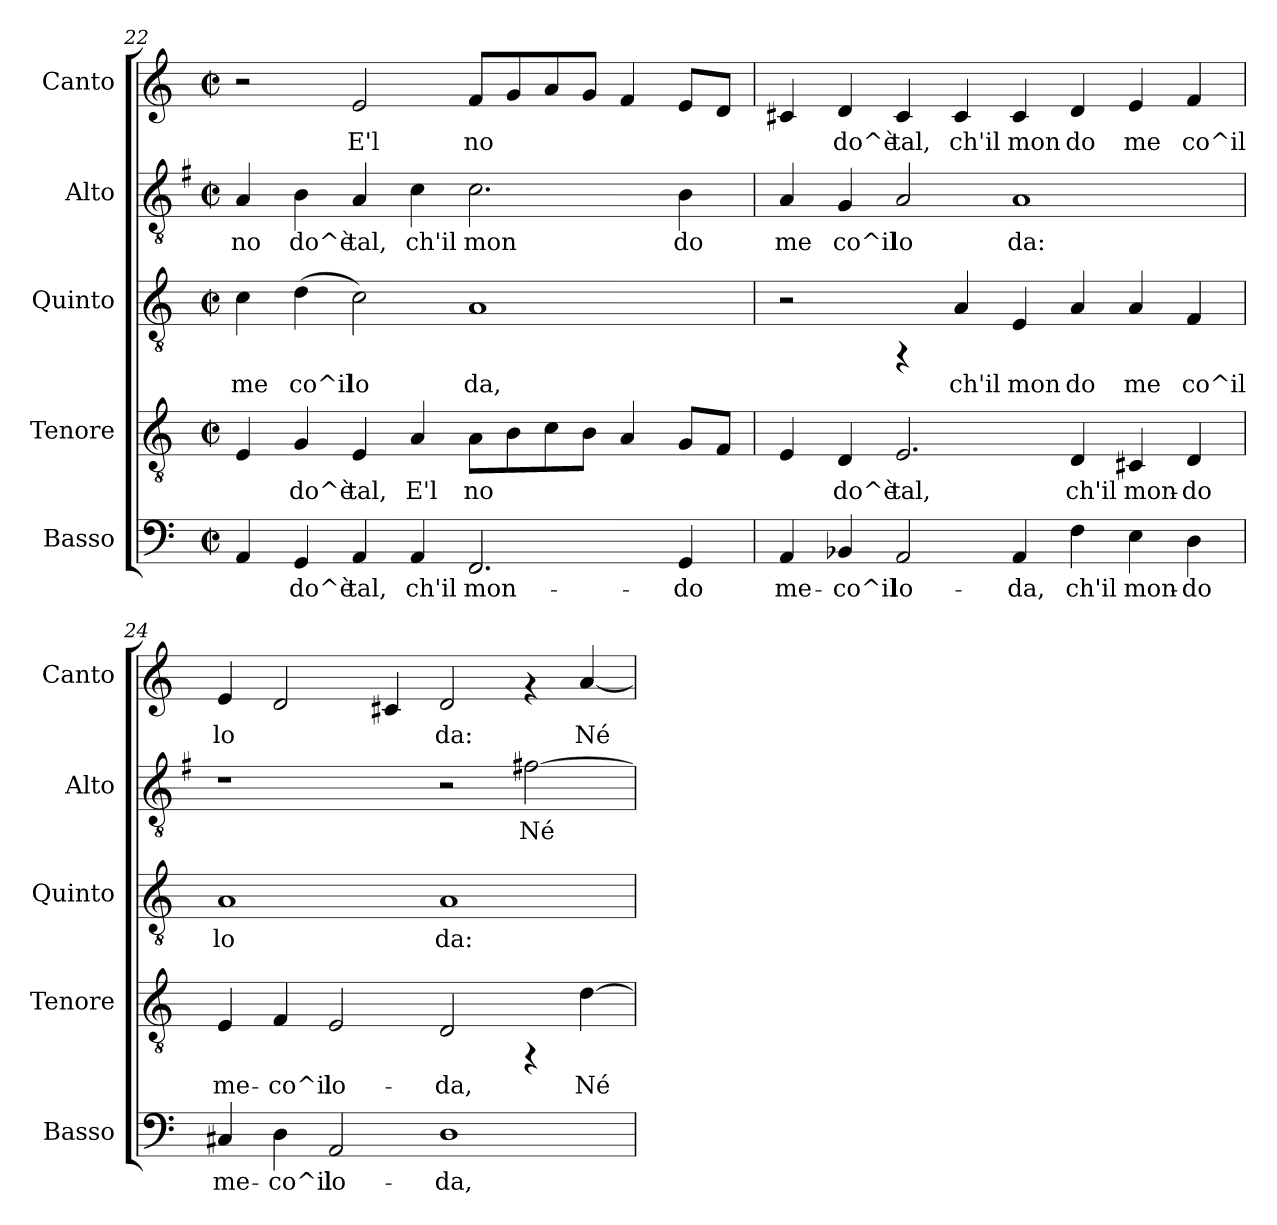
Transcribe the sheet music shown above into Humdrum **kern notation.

**kern	**text	**kern	**text	**kern	**text	**kern	**text	**kern	**text
*part5	*part5	*part4	*part4	*part3	*part3	*part2	*part2	*part1	*part1
*staff5	*staff5	*staff4	*staff4	*staff3	*staff3	*staff2	*staff2	*staff1	*staff1
*I"Basso	*	*I"Tenore	*	*I"Quinto	*	*I"Alto	*	*I"Canto	*
*I'Basso	*	*I'Tenore	*	*I'Quinto	*	*I'Alto	*	*I'Canto	*
*clefF4	*	*clefGv2	*	*clefGv2	*	*clefGv2	*	*clefG2	*
*	*	*	*	*	*	*ITrd-3c-5	*	*	*
*k[]	*	*k[]	*	*k[]	*	*k[]	*	*k[]	*
*C:	*	*C:	*	*C:	*	*C:	*	*C:	*
*M2/2	*	*M2/2	*	*M2/2	*	*M2/2	*	*M2/2	*
*met(c|)	*	*met(c|)	*	*met(c|)	*	*met(c|)	*	*met(c|)	*
=22	=22	=22	=22	=22	=22	=22	=22	=22	=22
!	!LO:LY:b:cj	!	!LO:LY:b:cj	!	!LO:LY:b:cj	!	!LO:LY:b:cj	!	!
4AA/	--	4E/	--	4c\	me	4d/	no	2r	.
!	!LO:LY:b:cj	!	!LO:LY:b:cj	!	!LO:LY:b:cj	!	!LO:LY:b:cj	!	!
4GG/	-do^è	4G/	-do^è	(<4d\	co^il	4e\	do^è	.	.
!	!LO:LY:b:cj	!	!LO:LY:b:cj	!	!LO:LY:b:cj	!	!LO:LY:b:cj	!	!LO:LY:b:cj
4AA/	tal,	4E/	tal,	2c\)	lo	4d/	tal,	2e/	E'l
!	!LO:LY:b:cj	!	!LO:LY:b:cj	!	!	!	!LO:LY:b:cj	!	!
4AA/	ch'il	4A/	E'l	.	.	4f\	ch'il	.	.
!	!LO:LY:b:cj	!	!LO:LY:b:cj	!	!LO:LY:b:cj	!	!LO:LY:b:cj	!	!LO:LY:b:cj
2.FF/	mon-	8A\L	no-	1A	da,	2.f\	mon	8f/L	no
!	!	!	!LO:LY:b:cj	!	!	!	!	!	!LO:LY:b:cj
.	.	8B\	--	.	.	.	.	8g/	.
!	!	!	!LO:LY:b:cj	!	!	!	!	!	!LO:LY:b:cj
.	.	8c\	--	.	.	.	.	8a/	.
!	!	!	!LO:LY:b:cj	!	!	!	!	!	!LO:LY:b:cj
.	.	8B\J	--	.	.	.	.	8g/J	.
!	!	!	!LO:LY:b:cj	!	!	!	!	!	!LO:LY:b:cj
.	.	4A/	--	.	.	.	.	4f/	.
!	!LO:LY:b:cj	!	!LO:LY:b:cj	!	!	!	!LO:LY:b:cj	!	!LO:LY:b:cj
4GG/	-do	8G/L	--	.	.	4e\	do	8e/L	.
!	!	!	!LO:LY:b:cj	!	!	!	!	!	!LO:LY:b:cj
.	.	8F/J	--	.	.	.	.	8d/J	.
=23	=23	=23	=23	=23	=23	=23	=23	=23	=23
!	!LO:LY:b:cj	!	!LO:LY:b:cj	!	!	!	!LO:LY:b:cj	!	!LO:LY:b:cj
4AA/	me-	4E/	--	2r	.	4d/	me	4c#X/	.
!	!LO:LY:b:cj	!	!LO:LY:b:cj	!	!	!	!LO:LY:b:cj	!	!LO:LY:b:cj
4BB-X/	-co^il	4D/	-do^è	.	.	4c/	co^il	4d/	do^è
!	!LO:LY:b:cj	!	!LO:LY:b:cj	!	!	!	!LO:LY:b:cj	!	!LO:LY:b:cj
2AA/	lo-	2.E/	tal,	4rFF	.	2d/	lo	4c#/	tal,
!	!	!	!	!	!LO:LY:b:cj	!	!	!	!LO:LY:b:cj
.	.	.	.	4A/	ch'il	.	.	4c#/	ch'il
!	!LO:LY:b:cj	!	!	!	!LO:LY:b:cj	!	!LO:LY:b:cj	!	!LO:LY:b:cj
4AA/	-da,	.	.	4E/	mon	1d	da:	4c#/	mon
!	!LO:LY:b:cj	!	!LO:LY:b:cj	!	!LO:LY:b:cj	!	!	!	!LO:LY:b:cj
4F\	ch'il	4D/	ch'il	4A/	do	.	.	4d/	do
!	!LO:LY:b:cj	!	!LO:LY:b:cj	!	!LO:LY:b:cj	!	!	!	!LO:LY:b:cj
4E\	mon-	4C#X/	mon-	4A/	me	.	.	4e/	me
!	!LO:LY:b:cj	!	!LO:LY:b:cj	!	!LO:LY:b:cj	!	!	!	!LO:LY:b:cj
4D\	-do	4D/	-do	4F/	co^il	.	.	4f/	co^il
=24	=24	=24	=24	=24	=24	=24	=24	=24	=24
!	!LO:LY:b:cj	!	!LO:LY:b:cj	!	!LO:LY:b:cj	!	!	!	!LO:LY:b:cj
4C#X/	me-	4E/	me-	1A	lo	1r	.	4e/	lo
!	!LO:LY:b:cj	!	!LO:LY:b:cj	!	!	!	!	!	!LO:LY:b:cj
4D\	-co^il	4F/	-co^il	.	.	.	.	2d/	.
!	!LO:LY:b:cj	!	!LO:LY:b:cj	!	!	!	!	!	!
2AA/	lo-	2E/	lo-	.	.	.	.	.	.
!	!	!	!	!	!	!	!	!	!LO:LY:b:cj
.	.	.	.	.	.	.	.	4c#/	.
!	!LO:LY:b:cj	!	!LO:LY:b:cj	!	!LO:LY:b:cj	!	!	!	!LO:LY:b:cj
1D	-da,	2D/	-da,	1A	da:	2r	.	2d/	da:
!	!	!	!	!	!	!	!LO:LY:b:cj	!	!
.	.	4rFF	.	.	.	[>2bn\	Né	4rf	.
!	!	!	!LO:LY:b:cj	!	!	!	!	!	!LO:LY:b:cj
.	.	[>4d\	Né	.	.	.	.	[>4a/	Né
=	=	=	=	=	=	=	=	=	=
*-	*-	*-	*-	*-	*-	*-	*-	*-	*-
